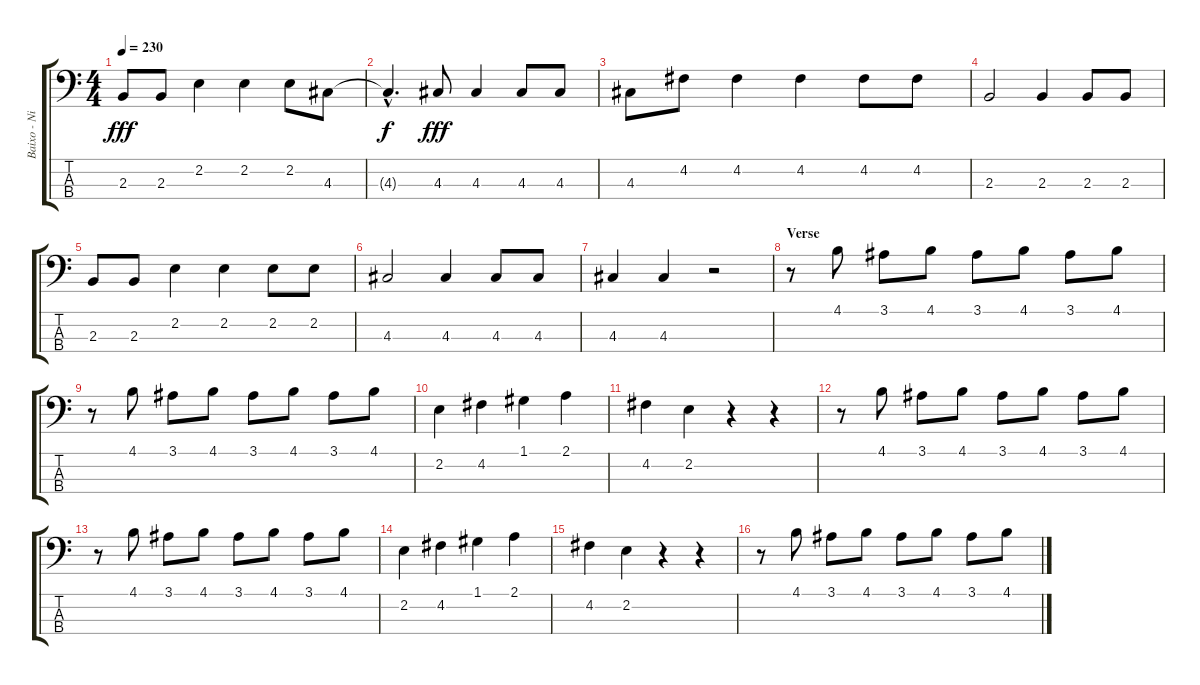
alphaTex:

\track ("Baixo - Nikola" "Baixo - Ni") {instrument electricbasspick}
\staff {score tabs}
\tuning (G2 D2 A1 E1) {hide}
\ts (4 4)
\tempo 230
\clef f4
\ks c
2.3.8{dy fff} 2.3.8 2.2.4 2.2.4 2.2.8 4.3.8 |
4.3{hac t}.4{d dy f} 4.3.8{dy fff} 4.3.4 4.3.8 4.3.8 |
4.3.8 4.2.8 4.2.4 4.2.4 4.2.8 4.2.8 |
2.3.2 2.3.4 2.3.8 2.3.8 |
2.3.8 2.3.8 2.2.4 2.2.4 2.2.8 2.2.8 |
4.3.2 4.3.4 4.3.8 4.3.8 |
4.3.4 4.3.4 r.2 |
\section ("" "Verse")
r.8 4.1.8 3.1.8 4.1.8 3.1.8 4.1.8 3.1.8 4.1.8 |
r.8 4.1.8 3.1.8 4.1.8 3.1.8 4.1.8 3.1.8 4.1.8 |
2.2.4 4.2.4 1.1.4 2.1.4 |
4.2.4 2.2.4 r.4 r.4 |
r.8 4.1.8 3.1.8 4.1.8 3.1.8 4.1.8 3.1.8 4.1.8 |
r.8 4.1.8 3.1.8 4.1.8 3.1.8 4.1.8 3.1.8 4.1.8 |
2.2.4 4.2.4 1.1.4 2.1.4 |
4.2.4 2.2.4 r.4 r.4 |
r.8 4.1.8 3.1.8 4.1.8 3.1.8 4.1.8 3.1.8 4.1.8
